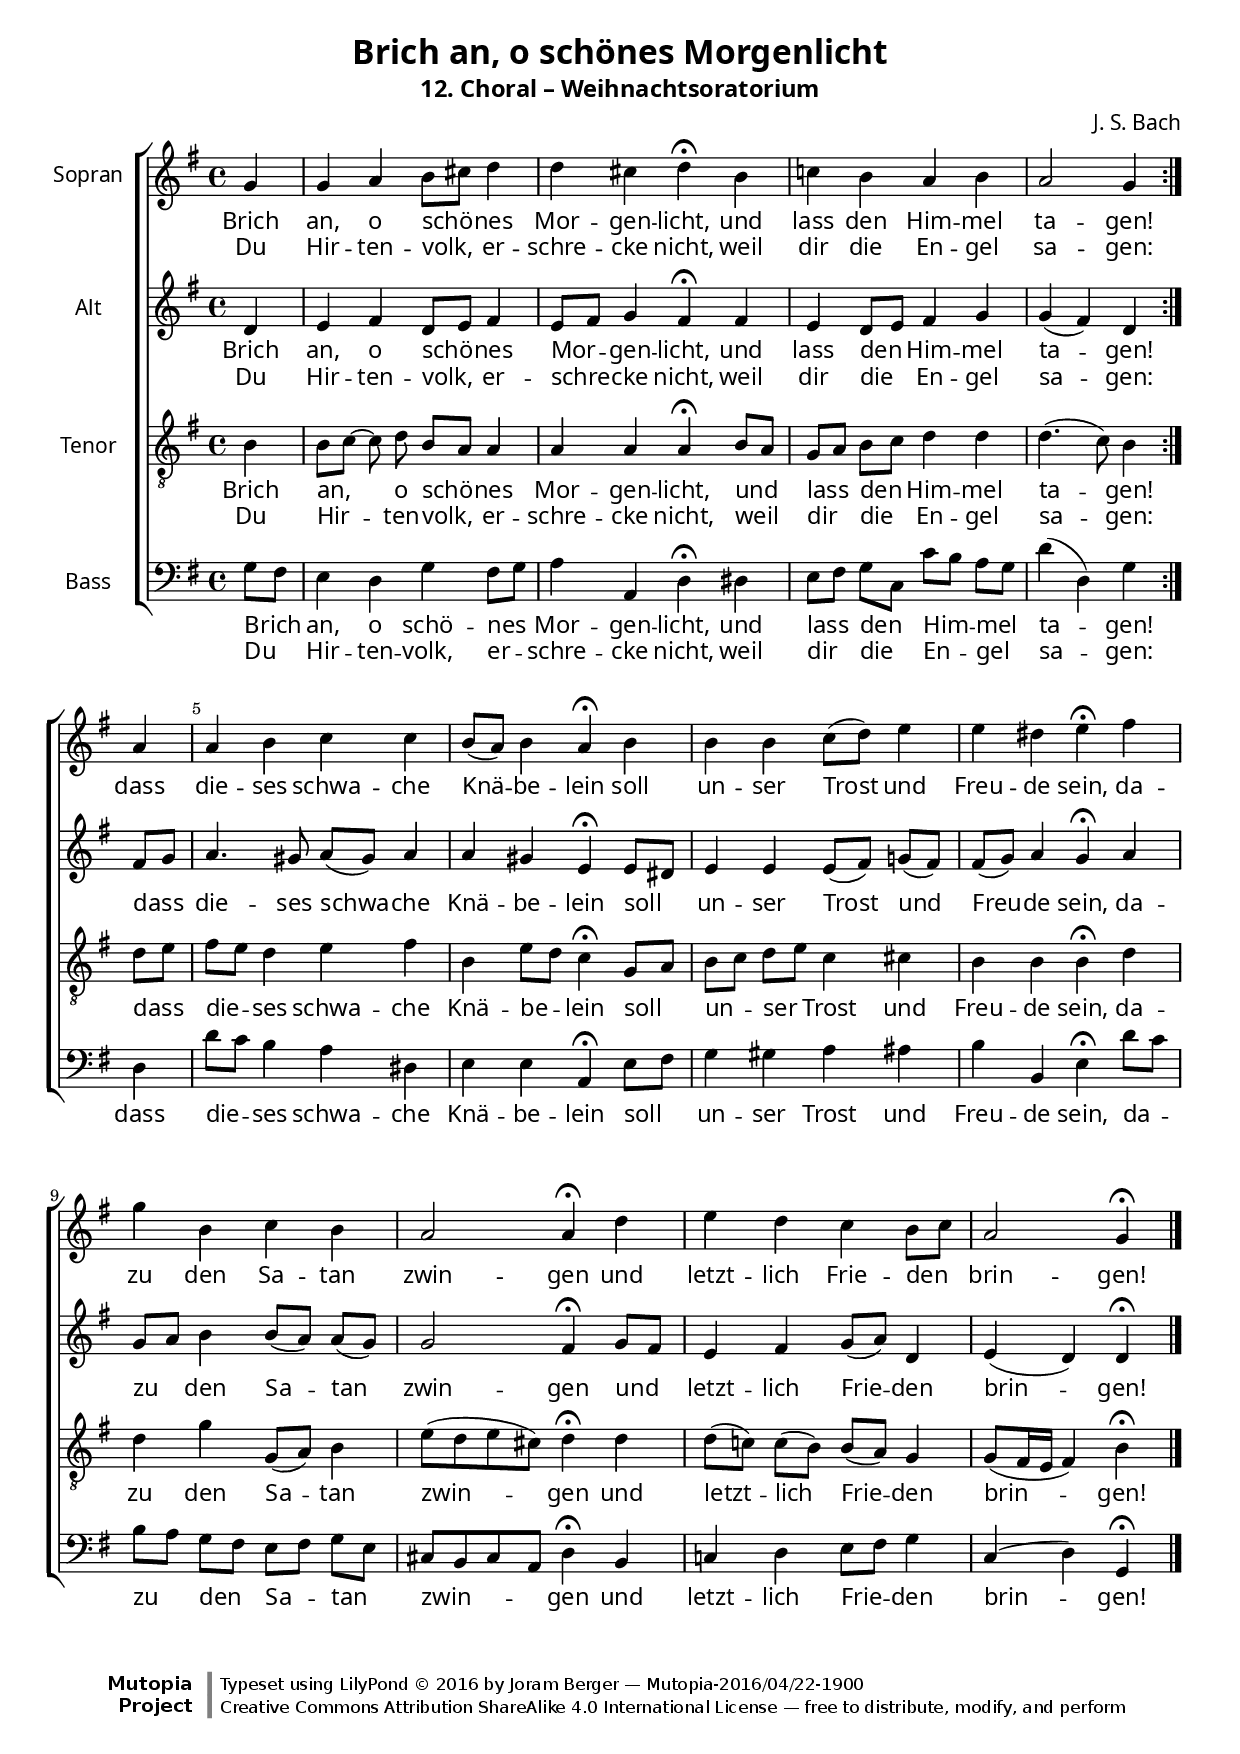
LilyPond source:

\version "2.18.2"
\language "deutsch"

% Requires Libertine Open Fonts from http://www.linuxlibertine.org/

\header {
  title = "Brich an, o schönes Morgenlicht"
  subtitle = "12. Choral – Weihnachtsoratorium"
  composer = "J. S. Bach"
  shortcomposer = "Bach"
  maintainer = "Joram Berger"
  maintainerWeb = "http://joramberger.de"
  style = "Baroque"
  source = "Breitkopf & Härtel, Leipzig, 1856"
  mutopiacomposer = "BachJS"
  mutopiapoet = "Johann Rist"
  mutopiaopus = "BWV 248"
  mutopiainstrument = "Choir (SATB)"
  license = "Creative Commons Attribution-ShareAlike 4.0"
  date = "1734"

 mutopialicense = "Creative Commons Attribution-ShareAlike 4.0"
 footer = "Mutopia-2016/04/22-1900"
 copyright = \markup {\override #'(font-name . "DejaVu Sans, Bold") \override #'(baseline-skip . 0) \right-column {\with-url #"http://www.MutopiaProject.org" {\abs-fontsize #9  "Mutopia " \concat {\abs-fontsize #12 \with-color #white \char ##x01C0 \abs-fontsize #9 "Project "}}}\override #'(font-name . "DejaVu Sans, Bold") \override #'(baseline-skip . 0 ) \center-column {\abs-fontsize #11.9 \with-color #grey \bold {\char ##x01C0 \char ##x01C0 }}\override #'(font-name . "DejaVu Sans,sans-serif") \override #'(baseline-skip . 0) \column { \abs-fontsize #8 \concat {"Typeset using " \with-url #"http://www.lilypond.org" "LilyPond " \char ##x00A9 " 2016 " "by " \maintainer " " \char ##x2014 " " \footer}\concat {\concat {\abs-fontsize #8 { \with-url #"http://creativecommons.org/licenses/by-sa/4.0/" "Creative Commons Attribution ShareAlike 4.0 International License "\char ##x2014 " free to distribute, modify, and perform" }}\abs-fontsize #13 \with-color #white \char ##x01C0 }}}
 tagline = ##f
}

#(set-global-staff-size 18.1)


\paper {
  ragged-bottom = ##f
  ragged-last-bottom = ##f
  last-bottom-spacing #'basic-distance = 15
  myStaffSize = #18.5
  fonts = #(make-pango-font-tree
            "Linux Libertine O"
            "Linux Biolinum O"
            "Ubuntu Mono"
            (/ myStaffSize 20))
}

\layout {
  \override Staff.ClefModifier.font-name = #"Century Schoolbook L bold italic"
  \override Staff.ClefModifier.extra-offset = #'(-0.3 . 0.07)
  \override Score.BarNumber.font-name = #"Century Schoolbook L"
}

global = {
  \key g \major
  \time 4/4
  \partial 4
  \autoBeamOff
  \accidentalStyle modern-voice
}

fe = \fermata

soprano = \relative c'' {
  \global
  \repeat volta 2 {
    g4 | g a h8[ cis] d4 | d cis d\fe
    h4 | c h a h | a2 g4
  } \break
  a4  | \once \override Score.BarNumber.break-visibility = #all-visible
  a h c c | h8[( a]) h4 a\fe
  h4 | h h c8[( d]) e4 | e dis e\fe
  fis4 | g h, c h | a2 a4\fe
  d4 | e d c h8[ c] | a2 g='4\fe
  \bar "|."
}

alto = \relative c' {
  \global
  \repeat volta 2 {
    d4 | e fis d8[ e] fis4 | e8[ fis] g4 fis\fe
    fis4 | e d8[ e] fis4 g | g( fis) d
  }
  fis8[ g] | a4. gis8 a[( gis]) a4 | a gis e\fe
  e8[ dis] | e4 e e8[( fis]) g[( fis]) | fis8[( g]) a4 g\fe
  a4 | g8[ a] h4 h8[( a]) a[( g]) | g2 fis4\fe
  g8[ fis] | e4 fis g8[( a]) d,4 | e( d) d='\fe
}

tenor = \relative c' {
  \global
  \repeat volta 2 {
    h4 | h8[ c] ~ c d h[ a] a4 | a a a\fe
    h8[a] | g[a] h[ c] d4 d | d4.( c8) h4
  }
  d8[ e] | fis[ e] d4 e fis | h, e8[ d] c4\fe
  g8[ a] | h[ c] d[ e] c4 cis | h h h\fe
  d4 | d g g,8[( a]) h4 | e8[( d e cis]) d4\fe
  d4 | d8[( c]) c[( h]) h[( a]) g4 | g8[( fis16 e] fis4) h=\fe
}

bass = \relative c' {
  \global
  \repeat volta 2 {
    g8[ fis] | e4 d g fis8[ g] | a4 a, d\fe
    dis4 | e8[ fis] g[ c,] c'[ h] a[ g] | d'4( d,) g
  }
  d4 | d'8[ c] h4 a dis, | e e a,\fe
  e'8[ fis] | g4 gis a ais | h h, e\fe
  d'8[ c] | h[ a] g[ fis] e[ fis] g[ e] | cis[ h cis a] d4\fe
  h4 | c d e8[ fis] g4 | \shape #'((0 . -0.2) (0 . -0.8) (0 . -0.8) (0 . 0)) Slur c,( d) g,=,\fe
}


text = \lyricmode {
  Brich an, o schö -- nes Mor -- gen -- licht, und lass den Him -- mel ta -- gen!
  dass die -- ses schwa -- che Knä -- be -- lein soll un -- ser Trost und Freu -- de sein,
  da -- zu den Sa -- tan zwin -- gen und letzt -- lich Frie -- den brin -- gen!
}

textB = \lyricmode {
  Du Hir -- ten -- volk, er -- schre -- cke nicht, weil dir die En -- gel sa -- gen:
}


\score {
  \new ChoirStaff <<
    \new Staff \with {
      instrumentName = "Sopran"
    } { \soprano }
    \addlyrics { \text }
    \addlyrics { \textB }
    \new Staff \with {
      instrumentName = "Alt"
    } { \alto }
    \addlyrics { \text }
    \addlyrics { \textB }
    \new Staff \with {
      instrumentName = "Tenor"
    } { \clef "treble_8" \tenor }
    \addlyrics { \text }
    \addlyrics { \textB }
    \new Staff \with {
      instrumentName = "Bass"
    } { \clef "bass" \bass }
    \addlyrics { \text }
    \addlyrics { \textB }
  >>
  \layout { }
}

\score {
  <<
    \soprano
    \alto
    \tenor
    \bass
  >>
  \midi {
    \set Score.midiInstrument = "oboe"
    \tempo 4 = 100
  }
}
